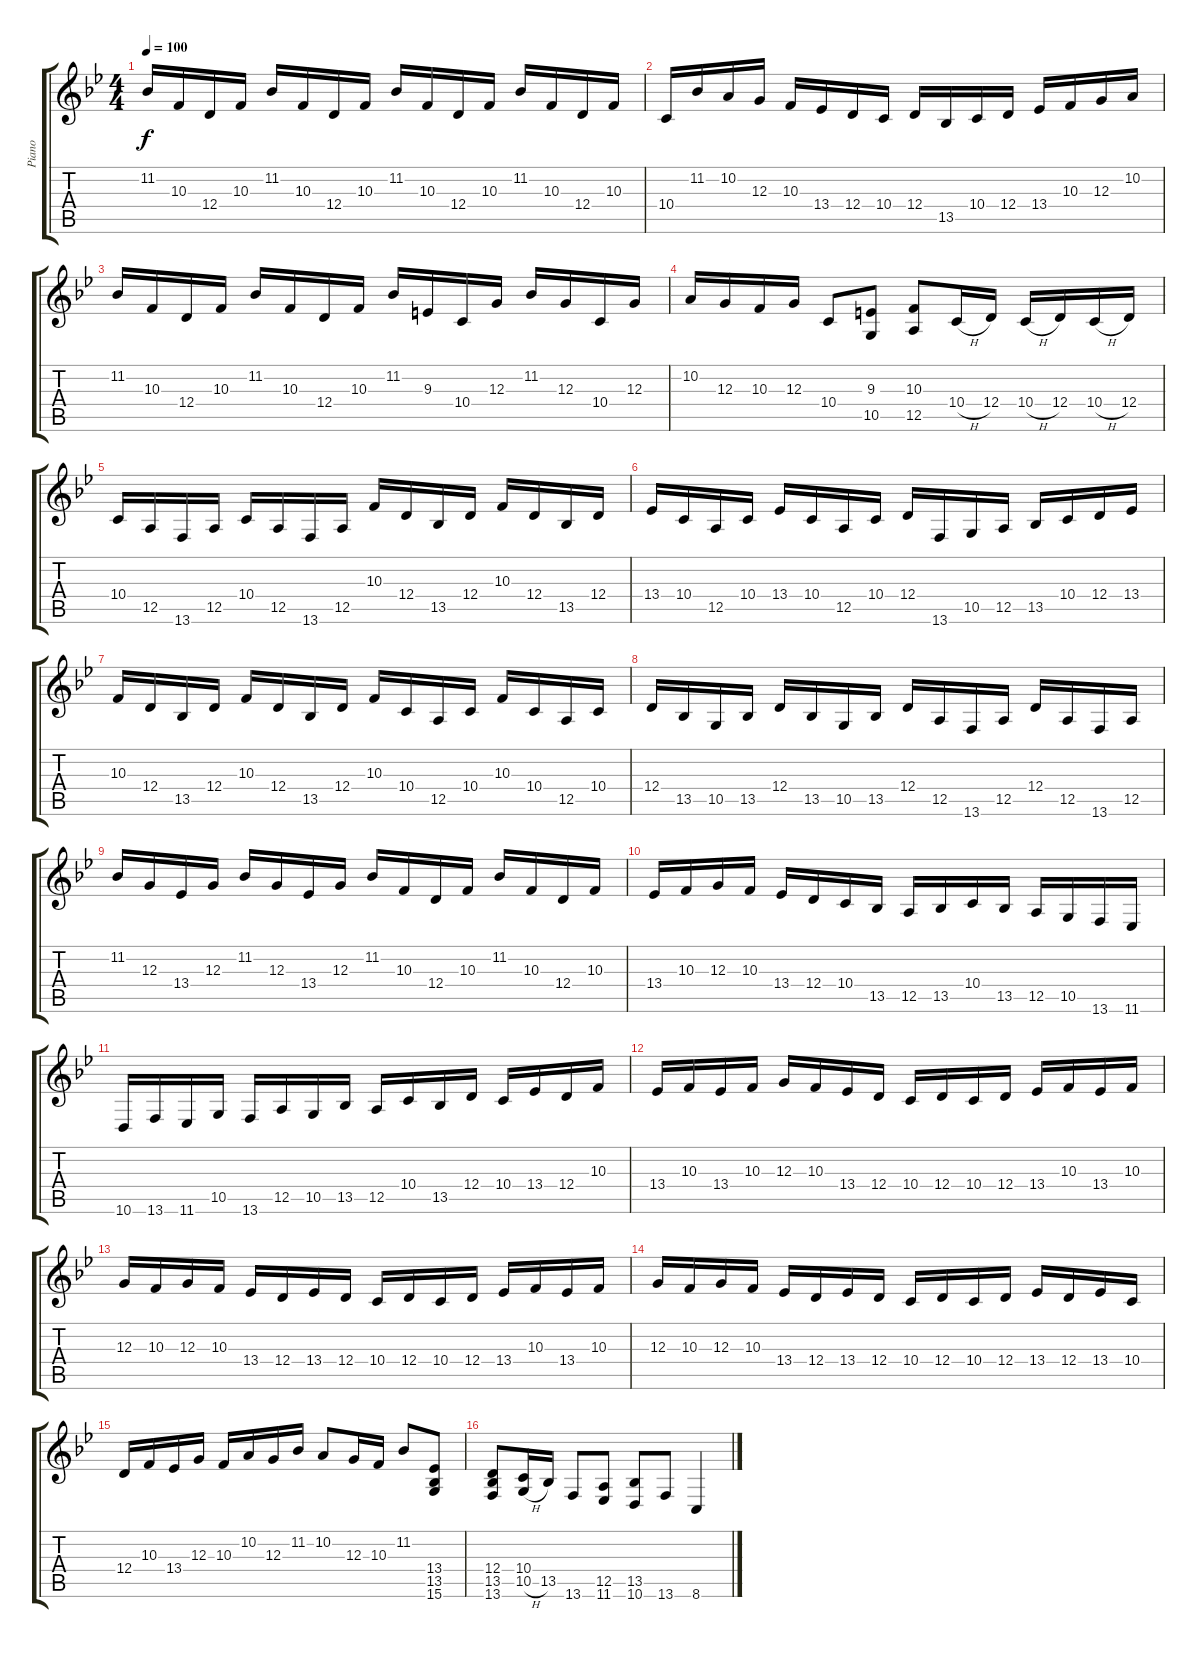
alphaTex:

\track ("Piano" "Piano") {instrument acousticgrandpiano}
\staff {score tabs}
\tuning (E4 B3 G3 D3 A2 E2) {hide}
\ts (4 4)
\tempo 100
\clef g2
\ks bb
11.2.16{dy f instrument acousticgrandpiano} 10.3.16 12.4.16 10.3.16 11.2.16 10.3.16 12.4.16 10.3.16 11.2.16 10.3.16 12.4.16 10.3.16 11.2.16 10.3.16 12.4.16 10.3.16 |
10.4.16 11.2.16 10.2.16 12.3.16 10.3.16 13.4.16 12.4.16 10.4.16 12.4.16 13.5.16 10.4.16 12.4.16 13.4.16 10.3.16 12.3.16 10.2.16 |
11.2.16 10.3.16 12.4.16 10.3.16 11.2.16 10.3.16 12.4.16 10.3.16 11.2.16 9.3.16 10.4.16 12.3.16 11.2.16 12.3.16 10.4.16 12.3.16 |
10.2.16 12.3.16 10.3.16 12.3.16 10.4.8 (9.3 10.5).8 (10.3 12.5).8 10.4{h}.16 12.4.16 10.4{h}.16 12.4.16 10.4{h}.16 12.4.16 |
10.4.16 12.5.16 13.6.16 12.5.16 10.4.16 12.5.16 13.6.16 12.5.16 10.3.16 12.4.16 13.5.16 12.4.16 10.3.16 12.4.16 13.5.16 12.4.16 |
13.4.16 10.4.16 12.5.16 10.4.16 13.4.16 10.4.16 12.5.16 10.4.16 12.4.16 13.6.16 10.5.16 12.5.16 13.5.16 10.4.16 12.4.16 13.4.16 |
10.3.16 12.4.16 13.5.16 12.4.16 10.3.16 12.4.16 13.5.16 12.4.16 10.3.16 10.4.16 12.5.16 10.4.16 10.3.16 10.4.16 12.5.16 10.4.16 |
12.4.16 13.5.16 10.5.16 13.5.16 12.4.16 13.5.16 10.5.16 13.5.16 12.4.16 12.5.16 13.6.16 12.5.16 12.4.16 12.5.16 13.6.16 12.5.16 |
11.2.16 12.3.16 13.4.16 12.3.16 11.2.16 12.3.16 13.4.16 12.3.16 11.2.16 10.3.16 12.4.16 10.3.16 11.2.16 10.3.16 12.4.16 10.3.16 |
13.4.16 10.3.16 12.3.16 10.3.16 13.4.16 12.4.16 10.4.16 13.5.16 12.5.16 13.5.16 10.4.16 13.5.16 12.5.16 10.5.16 13.6.16 11.6.16 |
10.6.16 13.6.16 11.6.16 10.5.16 13.6.16 12.5.16 10.5.16 13.5.16 12.5.16 10.4.16 13.5.16 12.4.16 10.4.16 13.4.16 12.4.16 10.3.16 |
13.4.16 10.3.16 13.4.16 10.3.16 12.3.16 10.3.16 13.4.16 12.4.16 10.4.16 12.4.16 10.4.16 12.4.16 13.4.16 10.3.16 13.4.16 10.3.16 |
12.3.16 10.3.16 12.3.16 10.3.16 13.4.16 12.4.16 13.4.16 12.4.16 10.4.16 12.4.16 10.4.16 12.4.16 13.4.16 10.3.16 13.4.16 10.3.16 |
12.3.16 10.3.16 12.3.16 10.3.16 13.4.16 12.4.16 13.4.16 12.4.16 10.4.16 12.4.16 10.4.16 12.4.16 13.4.16 12.4.16 13.4.16 10.4.16 |
12.4.16 10.3.16 13.4.16 12.3.16 10.3.16 10.2.16 12.3.16 11.2.16 10.2.8 12.3.16 10.3.16 11.2.8 (13.4 13.5 15.6).8 |
(12.4 13.5 13.6).8 (10.4 10.5{h}).16 13.5.16 13.6.8 (12.5 11.6).8 (13.5 10.6).8 13.6.8 8.6.4
